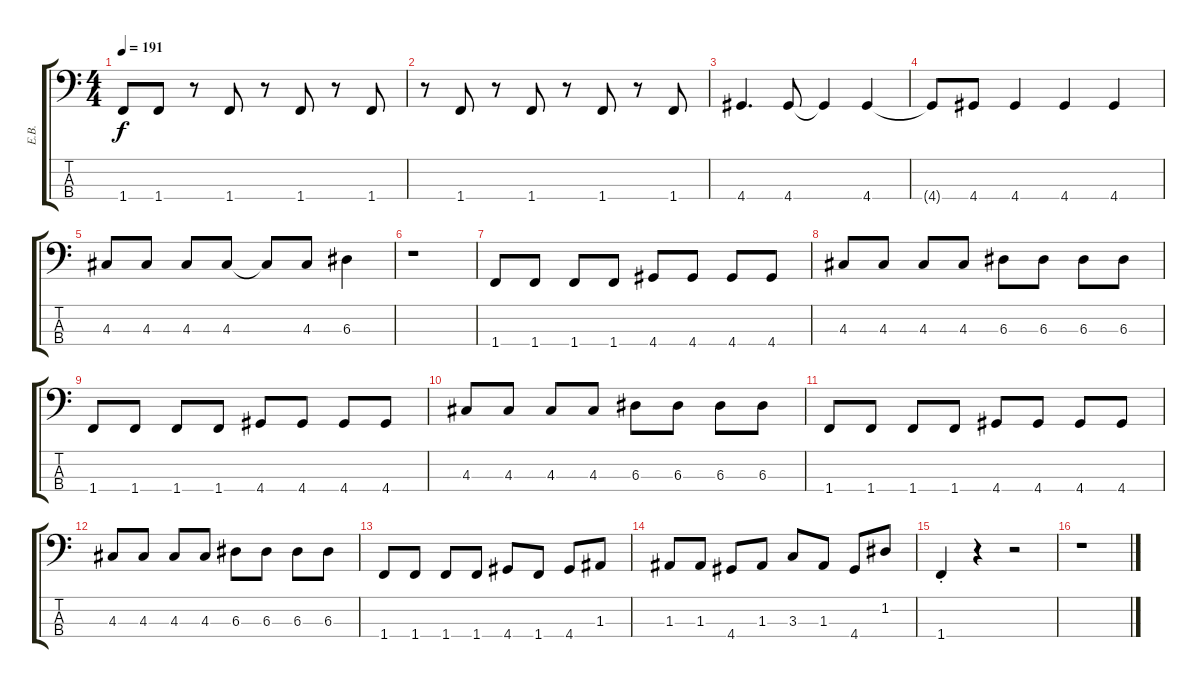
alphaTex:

\track ("E.B." "E.B.") {instrument electricbassfinger}
\staff {score tabs}
\tuning (G2 D2 A1 E1) {hide}
\ts (4 4)
\tempo 191
\clef f4
\ks c
1.4.8{dy f} 1.4.8 r.8 1.4.8 r.8 1.4.8 r.8 1.4.8 |
r.8 1.4.8 r.8 1.4.8 r.8 1.4.8 r.8 1.4.8 |
4.4.4{d} 4.4.8 4.4{t}.4 4.4.4 |
4.4{t}.8 4.4.8 4.4.4 4.4.4 4.4.4 |
4.3.8 4.3.8 4.3.8 4.3.8 4.3{t}.8 4.3.8 6.3.4 |
r.1 |
1.4.8 1.4.8 1.4.8 1.4.8 4.4.8 4.4.8 4.4.8 4.4.8 |
4.3.8 4.3.8 4.3.8 4.3.8 6.3.8 6.3.8 6.3.8 6.3.8 |
1.4.8 1.4.8 1.4.8 1.4.8 4.4.8 4.4.8 4.4.8 4.4.8 |
4.3.8 4.3.8 4.3.8 4.3.8 6.3.8 6.3.8 6.3.8 6.3.8 |
1.4.8 1.4.8 1.4.8 1.4.8 4.4.8 4.4.8 4.4.8 4.4.8 |
4.3.8 4.3.8 4.3.8 4.3.8 6.3.8 6.3.8 6.3.8 6.3.8 |
1.4.8 1.4.8 1.4.8 1.4.8 4.4.8 1.4.8 4.4.8 1.3.8 |
1.3.8 1.3.8 4.4.8 1.3.8 3.3.8 1.3.8 4.4.8 1.2.8 |
1.4{st}.4 r.4 r.2 |
r.1
